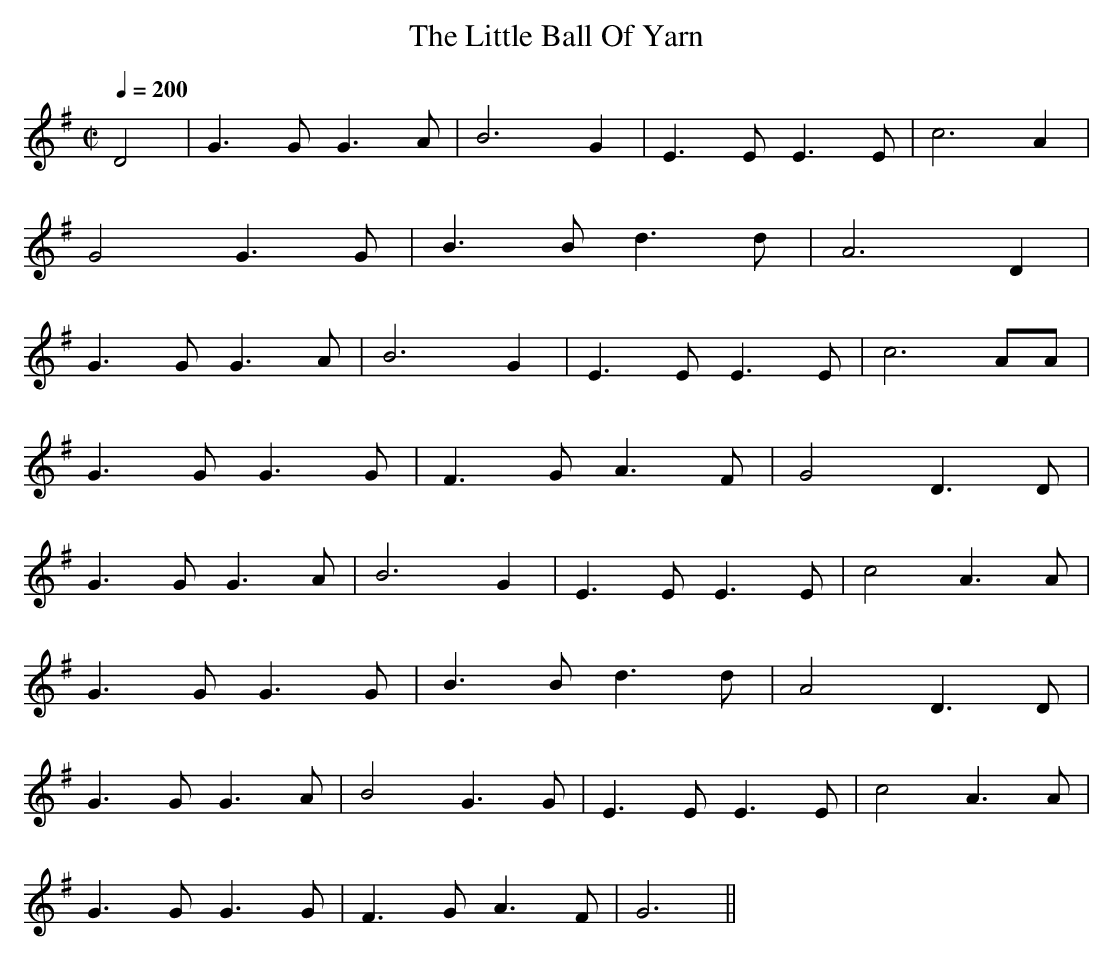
X:1
T:The Little Ball Of Yarn
M:C|
L:1/4
Q:1/4=200
K:G
D2|\
G>G G>A|B3    G|E>E E>E|c3 A   |
G2  G>G|B>B d>d|A3    D|
G>G G>A|B3    G|E>E E>E|c3 A/A/|
G>G G>G|F>G A>F|G2  D>D|
G>G G>A|B3    G|E>E E>E|c2 A>A |
G>G G>G|B>B d>d|A2  D>D|
G>G G>A|B2  G>G|E>E E>E|c2 A>A |
G>G G>G|F>G A>F|G3    ||
